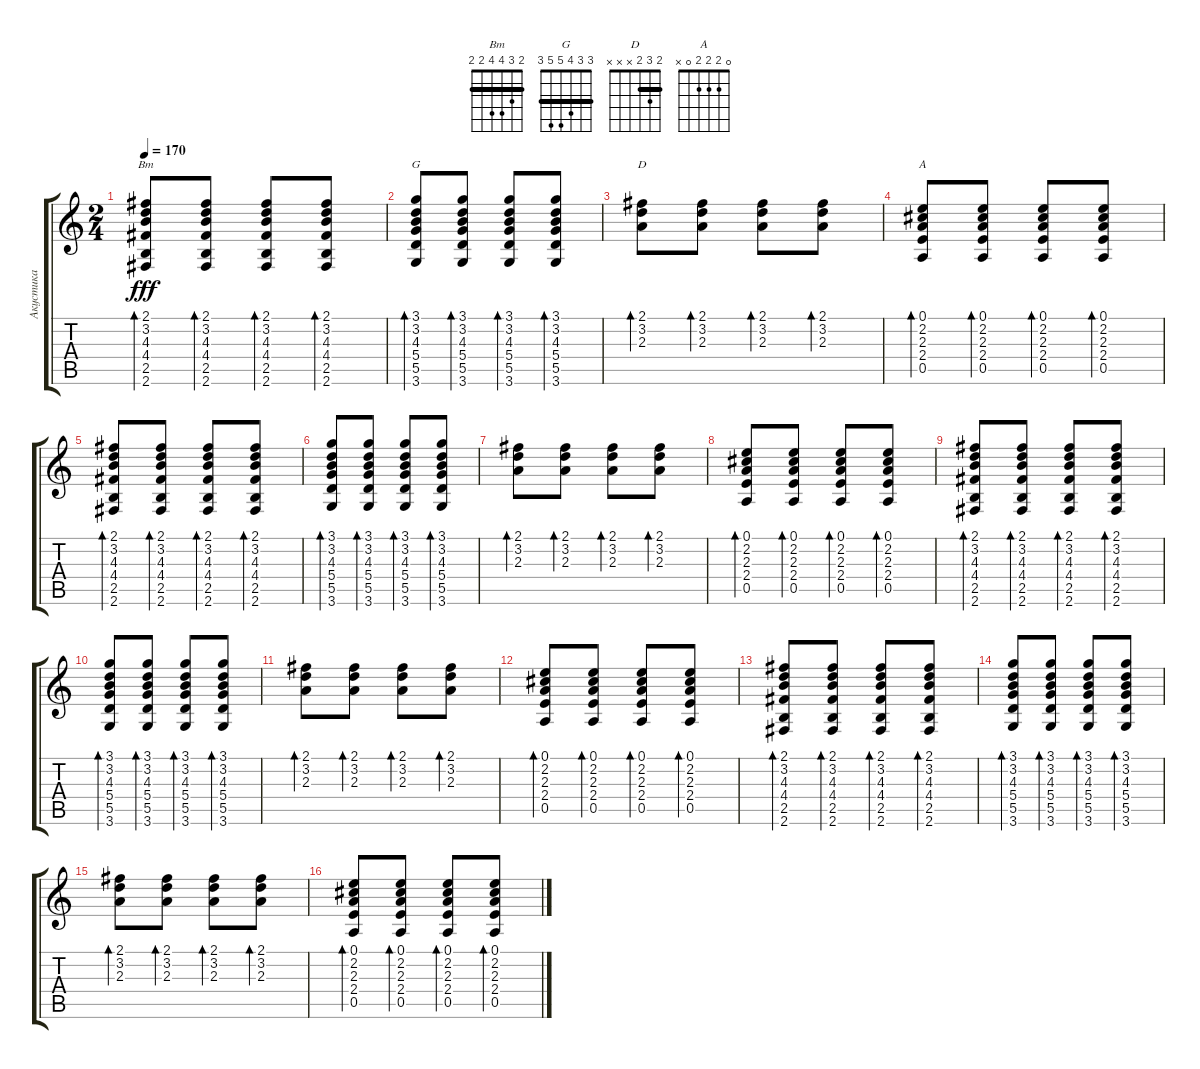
\track ("Акустика" "Акустика") {instrument acousticguitarsteel}
\staff {score tabs}
\tuning (E4 B3 G3 D3 A2 E2) {hide}
\chord ("Bm" 2 3 4 4 2 2) {barre 2}
\chord ("G" 3 3 4 5 5 3) {barre 3}
\chord ("D" 2 3 2 x x x) {barre 2}
\chord ("A" 0 2 2 2 0 x)
\ts (2 4)
\tempo 170
\clef g2
\ks c
(2.1 3.2 4.3 4.4 2.5 2.6).8{bd 120 ch "Bm" dy fff} (2.1 3.2 4.3 4.4 2.5 2.6).8{bd 120} (2.1 3.2 4.3 4.4 2.5 2.6).8{bd 120} (2.1 3.2 4.3 4.4 2.5 2.6).8{bd 120} |
(3.1 3.2 4.3 5.4 5.5 3.6).8{bd 120 ch "G"} (3.1 3.2 4.3 5.4 5.5 3.6).8{bd 120} (3.1 3.2 4.3 5.4 5.5 3.6).8{bd 120} (3.1 3.2 4.3 5.4 5.5 3.6).8{bd 120} |
(2.1 3.2 2.3).8{bd 120 ch "D"} (2.1 3.2 2.3).8{bd 120} (2.1 3.2 2.3).8{bd 120} (2.1 3.2 2.3).8{bd 120} |
(0.1 2.2 2.3 2.4 0.5).8{bd 120 ch "A"} (0.1 2.2 2.3 2.4 0.5).8{bd 120} (0.1 2.2 2.3 2.4 0.5).8{bd 120} (0.1 2.2 2.3 2.4 0.5).8{bd 120} |
(2.1 3.2 4.3 4.4 2.5 2.6).8{bd 120} (2.1 3.2 4.3 4.4 2.5 2.6).8{bd 120} (2.1 3.2 4.3 4.4 2.5 2.6).8{bd 120} (2.1 3.2 4.3 4.4 2.5 2.6).8{bd 120} |
(3.1 3.2 4.3 5.4 5.5 3.6).8{bd 120} (3.1 3.2 4.3 5.4 5.5 3.6).8{bd 120} (3.1 3.2 4.3 5.4 5.5 3.6).8{bd 120} (3.1 3.2 4.3 5.4 5.5 3.6).8{bd 120} |
(2.1 3.2 2.3).8{bd 120} (2.1 3.2 2.3).8{bd 120} (2.1 3.2 2.3).8{bd 120} (2.1 3.2 2.3).8{bd 120} |
(0.1 2.2 2.3 2.4 0.5).8{bd 120} (0.1 2.2 2.3 2.4 0.5).8{bd 120} (0.1 2.2 2.3 2.4 0.5).8{bd 120} (0.1 2.2 2.3 2.4 0.5).8{bd 120} |
(2.1 3.2 4.3 4.4 2.5 2.6).8{bd 120} (2.1 3.2 4.3 4.4 2.5 2.6).8{bd 120} (2.1 3.2 4.3 4.4 2.5 2.6).8{bd 120} (2.1 3.2 4.3 4.4 2.5 2.6).8{bd 120} |
(3.1 3.2 4.3 5.4 5.5 3.6).8{bd 120} (3.1 3.2 4.3 5.4 5.5 3.6).8{bd 120} (3.1 3.2 4.3 5.4 5.5 3.6).8{bd 120} (3.1 3.2 4.3 5.4 5.5 3.6).8{bd 120} |
(2.1 3.2 2.3).8{bd 120} (2.1 3.2 2.3).8{bd 120} (2.1 3.2 2.3).8{bd 120} (2.1 3.2 2.3).8{bd 120} |
(0.1 2.2 2.3 2.4 0.5).8{bd 120} (0.1 2.2 2.3 2.4 0.5).8{bd 120} (0.1 2.2 2.3 2.4 0.5).8{bd 120} (0.1 2.2 2.3 2.4 0.5).8{bd 120} |
(2.1 3.2 4.3 4.4 2.5 2.6).8{bd 120} (2.1 3.2 4.3 4.4 2.5 2.6).8{bd 120} (2.1 3.2 4.3 4.4 2.5 2.6).8{bd 120} (2.1 3.2 4.3 4.4 2.5 2.6).8{bd 120} |
(3.1 3.2 4.3 5.4 5.5 3.6).8{bd 120} (3.1 3.2 4.3 5.4 5.5 3.6).8{bd 120} (3.1 3.2 4.3 5.4 5.5 3.6).8{bd 120} (3.1 3.2 4.3 5.4 5.5 3.6).8{bd 120} |
(2.1 3.2 2.3).8{bd 120} (2.1 3.2 2.3).8{bd 120} (2.1 3.2 2.3).8{bd 120} (2.1 3.2 2.3).8{bd 120} |
(0.1 2.2 2.3 2.4 0.5).8{bd 120} (0.1 2.2 2.3 2.4 0.5).8{bd 120} (0.1 2.2 2.3 2.4 0.5).8{bd 120} (0.1 2.2 2.3 2.4 0.5).8{bd 120}
